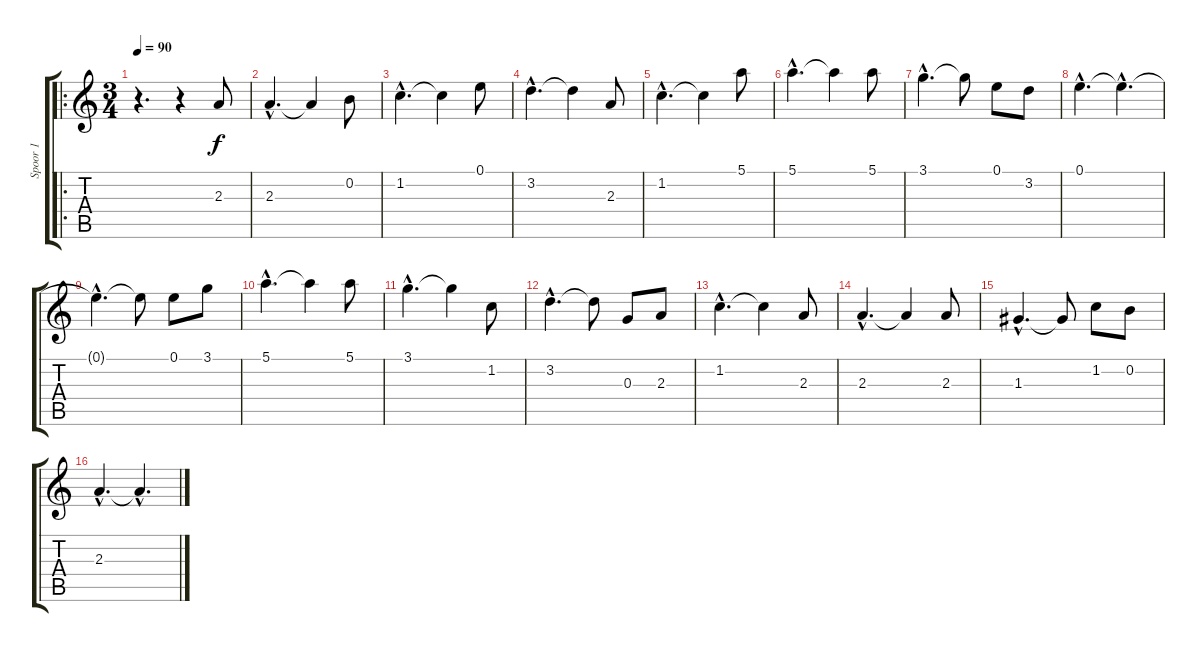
\track ("Spoor 1" "Spoor 1") {instrument acousticguitarsteel}
\staff {score tabs}
\tuning (E4 B3 G3 D3 A2 E2) {hide}
\ro
\ts (3 4)
\tempo 90
\clef g2
\ks c
r.4{d dy f instrument acousticguitarsteel} r.4 2.3.8 |
2.3{hac}.4{d} 2.3{t}.4 0.2.8 |
1.2{hac}.4{d} 1.2{t}.4 0.1.8 |
3.2{hac}.4{d} 3.2{t}.4 2.3.8 |
1.2{hac}.4{d} 1.2{t}.4 5.1.8 |
5.1{hac}.4{d} 5.1{t}.4 5.1.8 |
3.1{hac}.4{d} 3.1{t}.8 0.1.8 3.2.8 |
0.1{hac}.4{d} 0.1{hac t}.4{d} |
0.1{hac t}.4{d} 0.1{t}.8 0.1.8 3.1.8 |
5.1{hac}.4{d} 5.1{t}.4 5.1.8 |
3.1{hac}.4{d} 3.1{t}.4 1.2.8 |
3.2{hac}.4{d} 3.2{t}.8 0.3.8 2.3.8 |
1.2{hac}.4{d} 1.2{t}.4 2.3.8 |
2.3{hac}.4{d} 2.3{t}.4 2.3.8 |
1.3{hac}.4{d} 1.3{t}.8 1.2.8 0.2.8 |
2.3{hac}.4{d} 2.3{hac t}.4{d}
